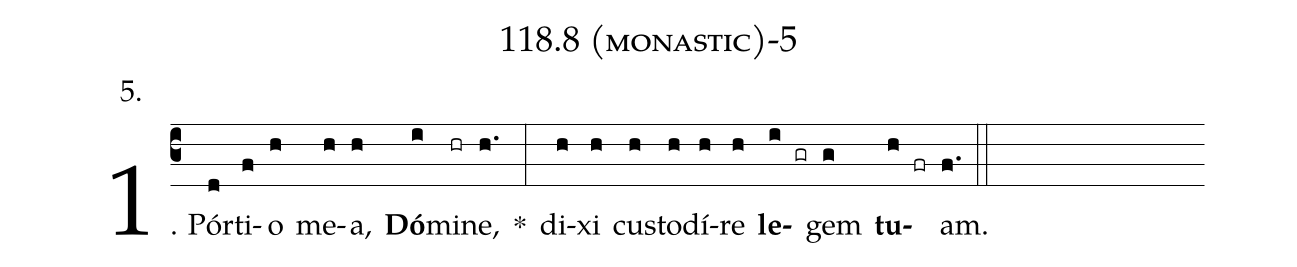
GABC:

name: 118.8 (monastic)-5;
annotation: 5.;
%%
(c3)1. Pór(d)ti(f)o(h) me(h)a,(h) <b>Dó</b>(i)mi(hr)ne,(h.) *(:) di(h)xi(h) cus(h)to(h)dí(h)re(h) <b>le</b>(i gr)gem(g) <b>tu</b>(h fr)am.(f.) (::)
